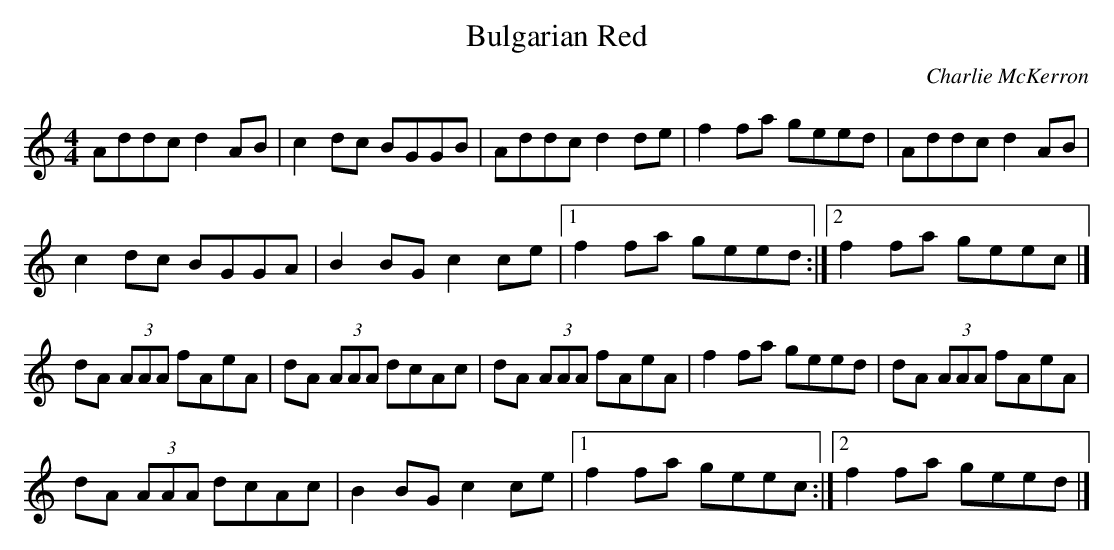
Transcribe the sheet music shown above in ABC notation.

X:1
T:Bulgarian Red
C:Charlie McKerron
M:4/4
L:1/8
K:Am
Addc d2 AB|c2 dc BGGB|Addc d2 de|f2 fa geed|Addc d2 AB|
c2 dc BGGA|B2 BG c2 ce|1f2 fa geed:|2f2 fa geec|]
dA (3AAA fAeA|dA (3AAA dcAc|dA (3AAA fAeA|f2 fa geed|dA (3AAA fAeA|
dA (3AAA dcAc|B2 BG c2 ce|1f2 fa geec:|2f2 fa geed|]
